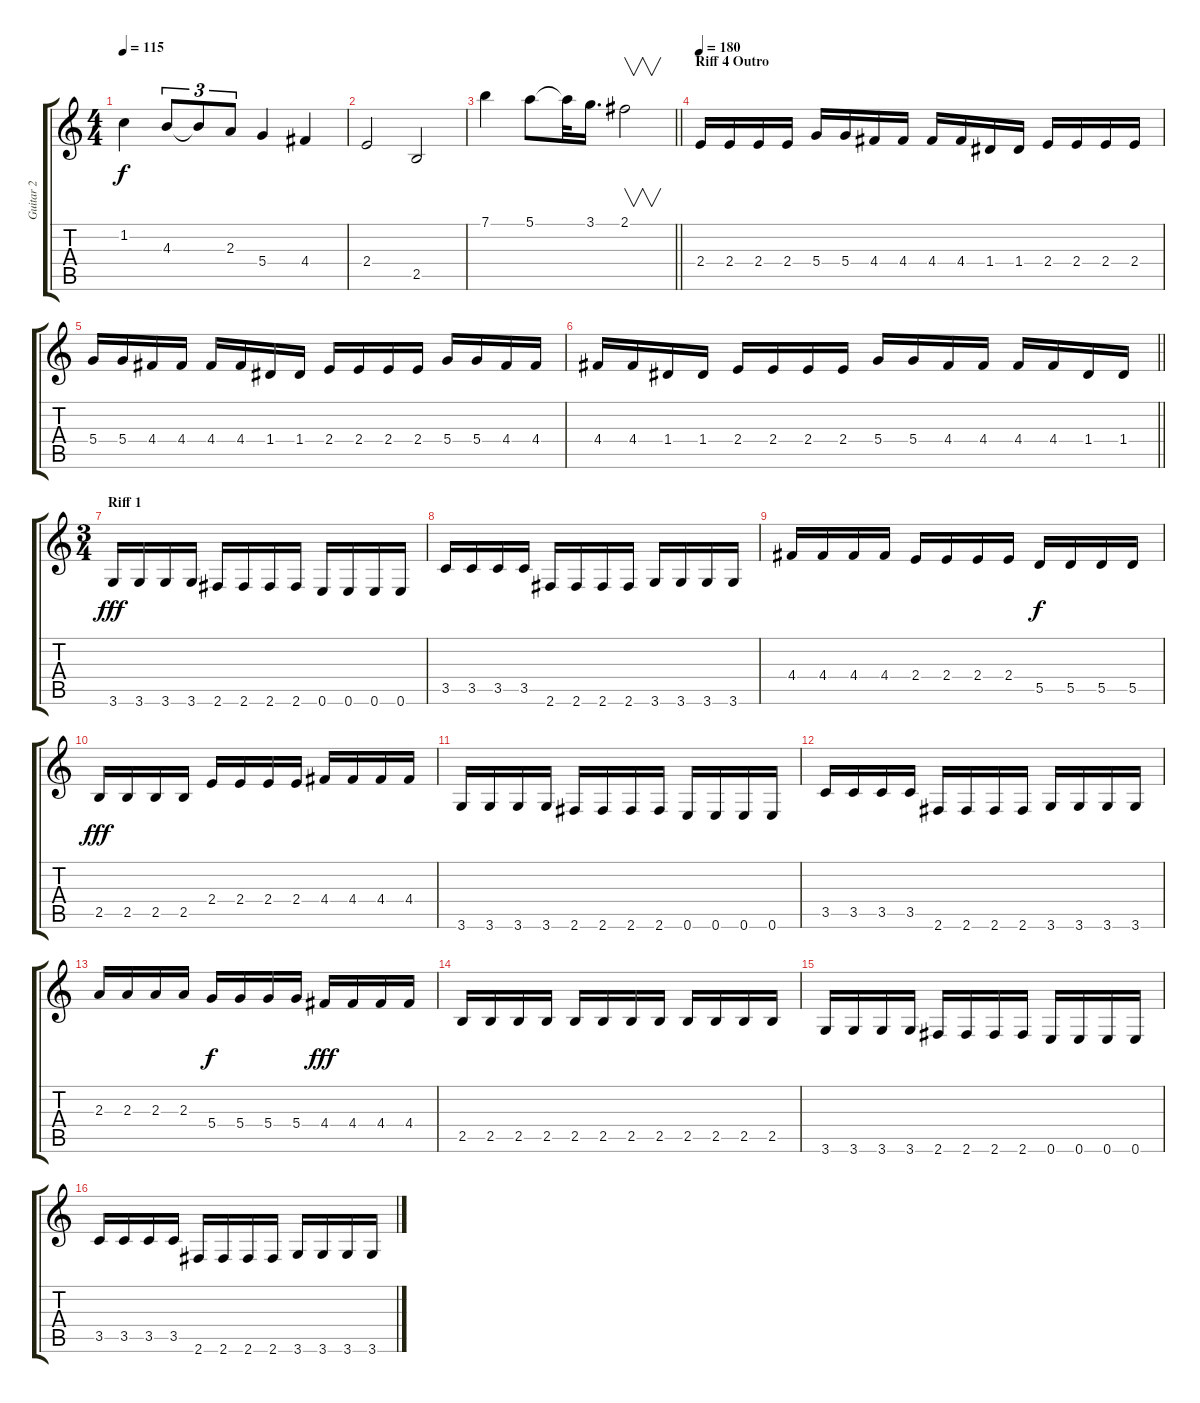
\track ("Guitar 2" "Guitar 2") {instrument distortionguitar}
\staff {score tabs}
\tuning (E4 B3 G3 D3 A2 E2) {hide}
\ts (4 4)
\tempo 115
\clef g2
\ks c
1.2.4{dy f} 4.3.8{tu (3 2)} 4.3{t}.8{tu (3 2)} 2.3.8{tu (3 2)} 5.4.4 4.4.4 |
2.4.2 2.5.2 |
\barLineRight lightlight
7.1.4 5.1.8 5.1{t}.32 3.1.16{d} 2.1.2{v} |
\section ("" "Riff 4 Outro")
\tempo 180
2.4.16{volume 14} 2.4.16 2.4.16 2.4.16 5.4.16 5.4.16 4.4.16 4.4.16 4.4.16 4.4.16 1.4.16 1.4.16 2.4.16 2.4.16 2.4.16 2.4.16 |
5.4.16 5.4.16 4.4.16 4.4.16 4.4.16 4.4.16 1.4.16 1.4.16 2.4.16 2.4.16 2.4.16 2.4.16 5.4.16 5.4.16 4.4.16 4.4.16 |
\barLineRight lightlight
4.4.16 4.4.16 1.4.16 1.4.16 2.4.16 2.4.16 2.4.16 2.4.16 5.4.16 5.4.16 4.4.16 4.4.16 4.4.16 4.4.16 1.4.16 1.4.16 |
\ts (3 4)
\section ("" "Riff 1")
3.6.16{dy fff} 3.6.16 3.6.16 3.6.16 2.6.16 2.6.16 2.6.16 2.6.16 0.6.16 0.6.16 0.6.16 0.6.16 |
3.5.16 3.5.16 3.5.16 3.5.16 2.6.16 2.6.16 2.6.16 2.6.16 3.6.16 3.6.16 3.6.16 3.6.16 |
4.4.16 4.4.16 4.4.16 4.4.16 2.4.16 2.4.16 2.4.16 2.4.16 5.5.16{dy f} 5.5.16 5.5.16 5.5.16 |
2.5.16{dy fff} 2.5.16 2.5.16 2.5.16 2.4.16 2.4.16 2.4.16 2.4.16 4.4.16 4.4.16 4.4.16 4.4.16 |
3.6.16 3.6.16 3.6.16 3.6.16 2.6.16 2.6.16 2.6.16 2.6.16 0.6.16 0.6.16 0.6.16 0.6.16 |
3.5.16 3.5.16 3.5.16 3.5.16 2.6.16 2.6.16 2.6.16 2.6.16 3.6.16 3.6.16 3.6.16 3.6.16 |
2.3.16 2.3.16 2.3.16 2.3.16 5.4.16{dy f} 5.4.16 5.4.16 5.4.16 4.4.16{dy fff} 4.4.16 4.4.16 4.4.16 |
2.5.16 2.5.16 2.5.16 2.5.16 2.5.16 2.5.16 2.5.16 2.5.16 2.5.16 2.5.16 2.5.16 2.5.16 |
3.6.16 3.6.16 3.6.16 3.6.16 2.6.16 2.6.16 2.6.16 2.6.16 0.6.16 0.6.16 0.6.16 0.6.16 |
3.5.16 3.5.16 3.5.16 3.5.16 2.6.16 2.6.16 2.6.16 2.6.16 3.6.16 3.6.16 3.6.16 3.6.16
